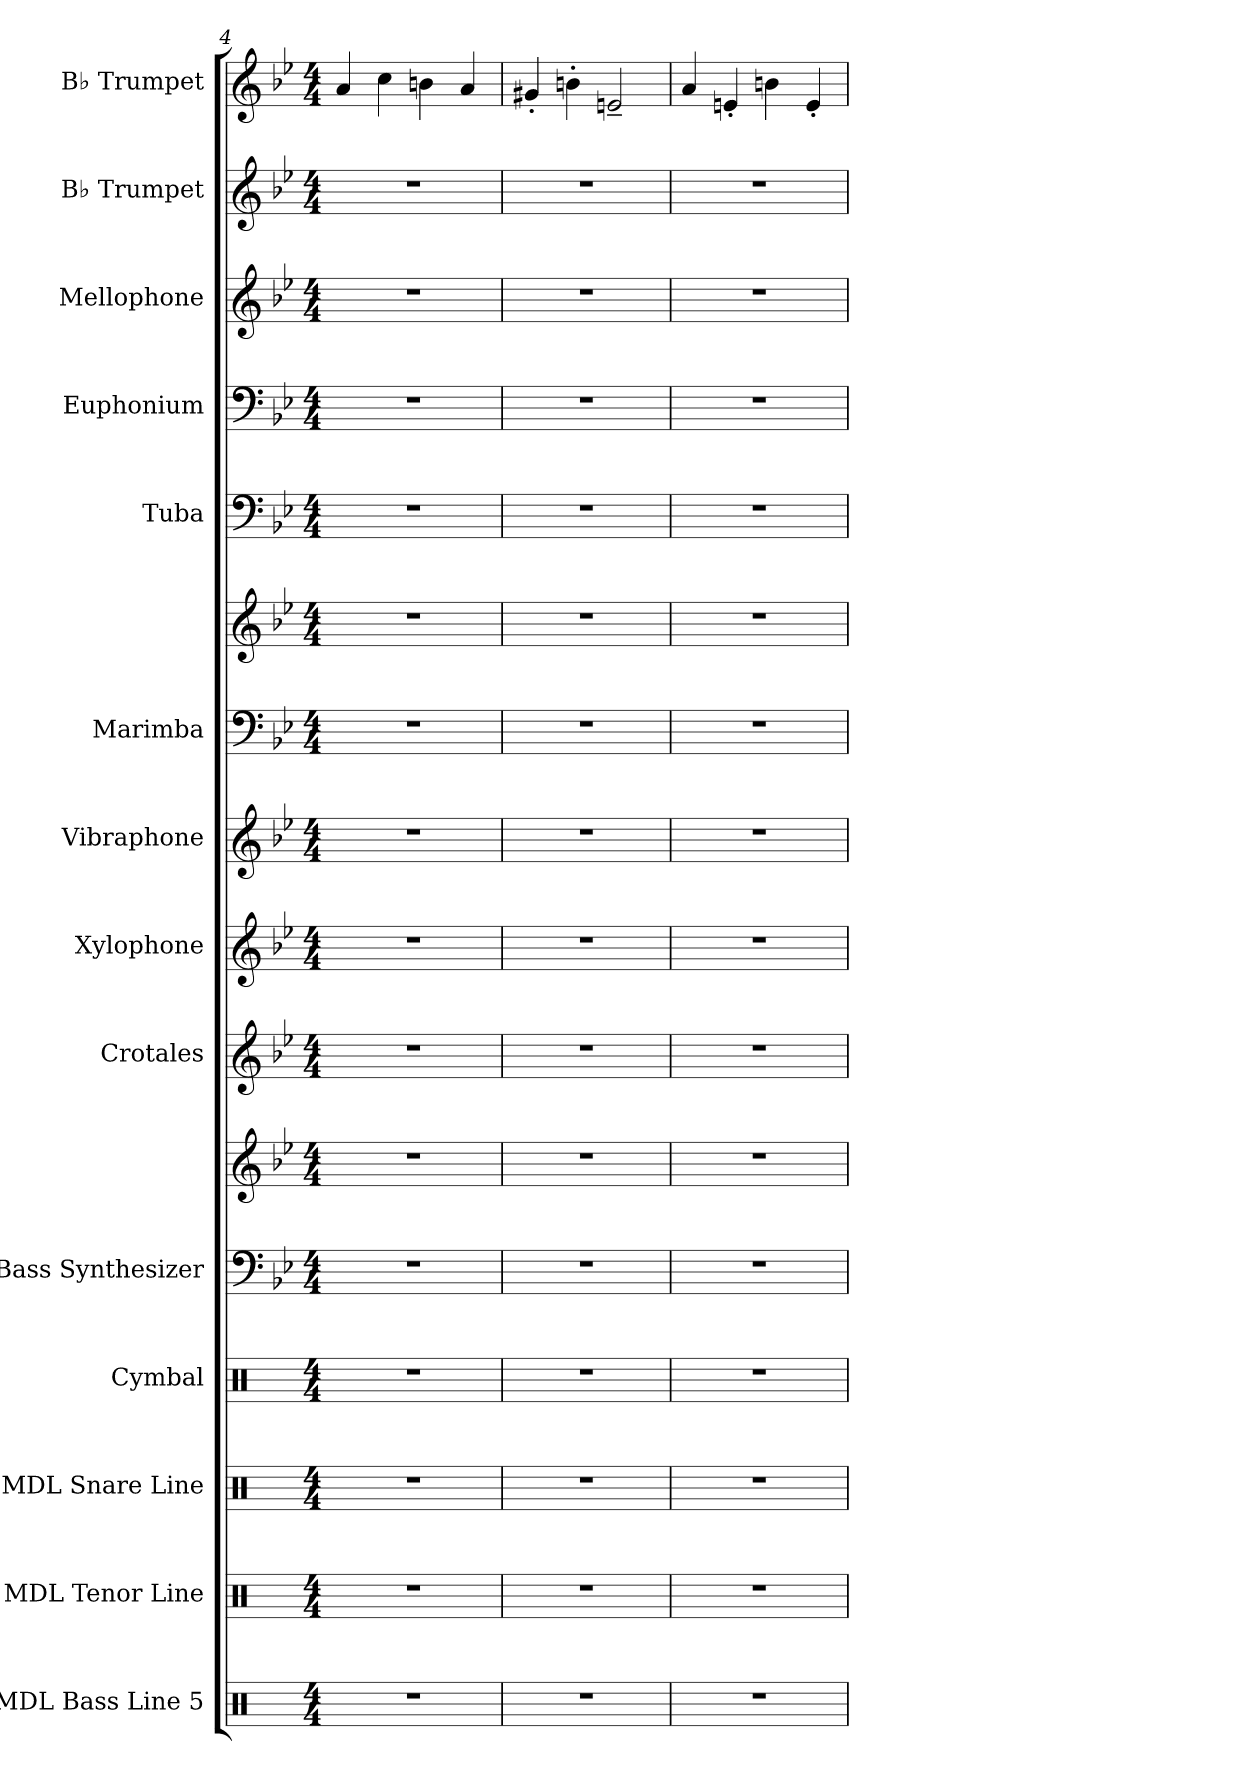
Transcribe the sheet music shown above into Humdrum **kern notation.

**kern	**kern	**kern	**kern	**kern	**kern	**kern	**kern	**kern	**kern	**kern	**kern	**kern	**kern	**kern	**kern
*part14	*part13	*part12	*part11	*part10	*part10	*part9	*part8	*part7	*part6	*part6	*part5	*part4	*part3	*part2	*part1
*staff16	*staff15	*staff14	*staff13	*staff12	*staff11	*staff10	*staff9	*staff8	*staff7	*staff6	*staff5	*staff4	*staff3	*staff2	*staff1
*I"MDL Bass Line 5	*I"MDL Tenor Line	*I"MDL Snare Line	*I"Cymbal	*I"Bass Synthesizer	*	*I"Crotales	*I"Xylophone	*I"Vibraphone	*I"Marimba	*	*I"Tuba	*I"Euphonium	*I"Mellophone	*I"B♭ Trumpet	*I"B♭ Trumpet
*I'B. L.	*I'T. L.	*I'S. L.	*I'Cym.	*I'Synth.	*	*I'Crot.	*I'Xyl.	*I'Vib.	*I'Mrm.	*	*I'Tba.	*I'Euph.	*I'Mello.	*I'B♭ Tpt.	*I'B♭ Tpt.
*clefX	*clefX	*clefX	*clefX	*clefF4	*clefG2	*clefG2	*clefG2	*clefG2	*clefF4	*clefG2	*clefF4	*clefF4	*clefG2	*clefG2	*clefG2
*	*	*	*	*	*	*ITrd-14c-24	*ITrd-7c-12	*	*	*	*	*	*ITrd4c7	*ITrd1c2	*ITrd1c2
*k[]	*k[]	*k[]	*k[]	*k[b-e-]	*k[b-e-]	*k[b-e-]	*k[b-e-]	*k[b-e-]	*k[b-e-]	*k[b-e-]	*k[b-e-]	*k[b-e-]	*k[b-e-a-]	*k[b-e-a-d-]	*k[b-e-a-d-]
*M4/4	*M4/4	*M4/4	*M4/4	*M4/4	*M4/4	*M4/4	*M4/4	*M4/4	*M4/4	*M4/4	*M4/4	*M4/4	*M4/4	*M4/4	*M4/4
=4	=4	=4	=4	=4	=4	=4	=4	=4	=4	=4	=4	=4	=4	=4	=4
1r	1r	1r	1r	1r	1r	1r	1r	1r	1r	1r	1r	1r	1r	1r	4g/
.	.	.	.	.	.	.	.	.	.	.	.	.	.	.	4b-\
.	.	.	.	.	.	.	.	.	.	.	.	.	.	.	4an\
.	.	.	.	.	.	.	.	.	.	.	.	.	.	.	4g/
=5	=5	=5	=5	=5	=5	=5	=5	=5	=5	=5	=5	=5	=5	=5	=5
1r	1r	1r	1r	1r	1r	1r	1r	1r	1r	1r	1r	1r	1r	1r	4f#X'/
.	.	.	.	.	.	.	.	.	.	.	.	.	.	.	4an'\
.	.	.	.	.	.	.	.	.	.	.	.	.	.	.	2dn~/
=6	=6	=6	=6	=6	=6	=6	=6	=6	=6	=6	=6	=6	=6	=6	=6
1r	1r	1r	1r	1r	1r	1r	1r	1r	1r	1r	1r	1r	1r	1r	4g/
.	.	.	.	.	.	.	.	.	.	.	.	.	.	.	4dn'/
.	.	.	.	.	.	.	.	.	.	.	.	.	.	.	4an\
.	.	.	.	.	.	.	.	.	.	.	.	.	.	.	4d'/
=	=	=	=	=	=	=	=	=	=	=	=	=	=	=	=
*-	*-	*-	*-	*-	*-	*-	*-	*-	*-	*-	*-	*-	*-	*-	*-
